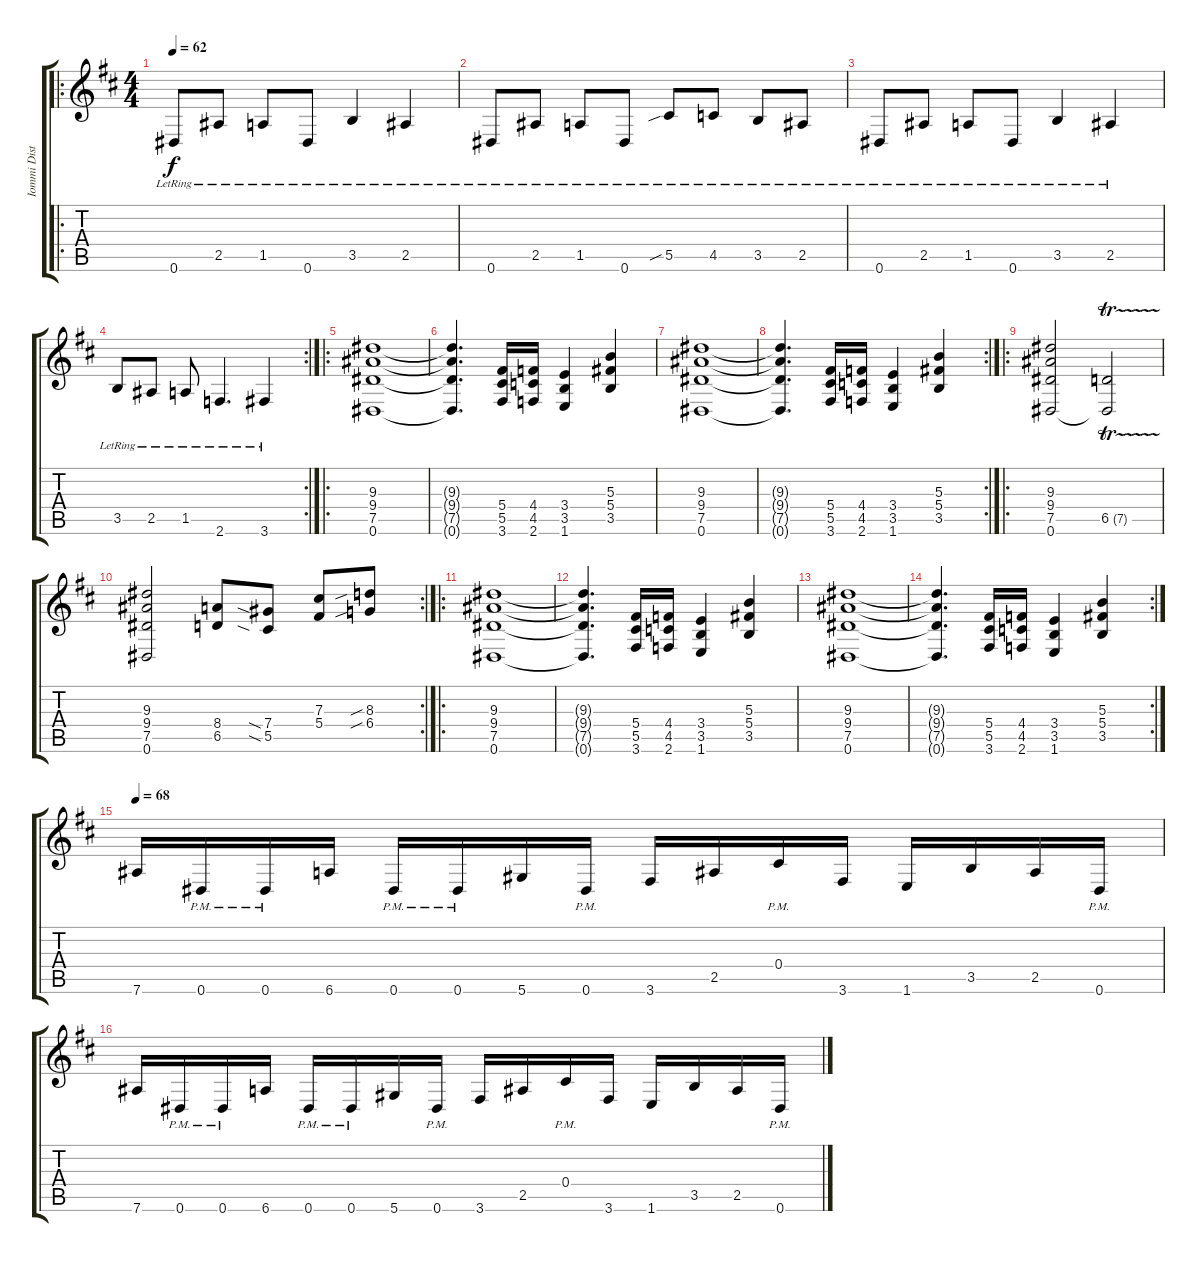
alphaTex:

\track ("Iommi Distortion" "Iommi Dist") {instrument distortionguitar}
\staff {score tabs}
\tuning (Eb4 Bb3 Gb3 Db3 Ab2 Eb2) {hide}
\ro
\ts (4 4)
\tempo 62
\clef g2
\ks d
0.6{lr}.8{dy f instrument distortionguitar} 2.5{lr}.8 1.5{lr}.8 0.6{lr}.8 3.5{lr}.4 2.5{lr}.4 |
0.6{lr}.8 2.5{lr}.8 1.5{lr}.8 0.6{lr}.8 5.5{sib lr}.8 4.5{lr}.8 3.5{lr}.8 2.5{lr}.8 |
0.6{lr}.8 2.5{lr}.8 1.5{lr}.8 0.6{lr}.8 3.5{lr}.4 2.5{lr}.4 |
\rc 2
3.5{lr}.8 2.5{lr}.8 1.5{lr}.8 2.6{lr}.4{d} 3.6{lr}.4 |
\ro
(9.3 9.4 7.5 0.6).1 |
(9.3{t} 9.4{t} 7.5{t} 0.6{t}).4{d} (5.4 5.5 3.6).16 (4.4 4.5 2.6).16 (3.4 3.5 1.6).4 (5.3 5.4 3.5).4 |
(9.3 9.4 7.5 0.6).1 |
\rc 2
(9.3{t} 9.4{t} 7.5{t} 0.6{t}).4{d} (5.4 5.5 3.6).16 (4.4 4.5 2.6).16 (3.4 3.5 1.6).4 (5.3 5.4 3.5).4 |
\ro
(9.3 9.4 7.5 0.6).2 (6.5{tr (7 32)} 0.6{t}).2 |
\rc 2
(9.3 9.4 7.5 0.6).2 (8.4 6.5).8 (7.4{sia} 5.5{sia}).8 (7.3 5.4).8 (8.3{sib} 6.4{sib}).8 |
\ro
(9.3 9.4 7.5 0.6).1 |
(9.3{t} 9.4{t} 7.5{t} 0.6{t}).4{d} (5.4 5.5 3.6).16 (4.4 4.5 2.6).16 (3.4 3.5 1.6).4 (5.3 5.4 3.5).4 |
(9.3 9.4 7.5 0.6).1 |
\rc 2
(9.3{t} 9.4{t} 7.5{t} 0.6{t}).4{d} (5.4 5.5 3.6).16 (4.4 4.5 2.6).16 (3.4 3.5 1.6).4 (5.3 5.4 3.5).4 |
\tempo 68
7.6.16 0.6{pm}.16 0.6{pm}.16 6.6.16 0.6{pm}.16 0.6{pm}.16 5.6.16 0.6{pm}.16 3.6.16 2.5.16 0.4{pm}.16 3.6.16 1.6.16 3.5.16 2.5.16 0.6{pm}.16 |
7.6.16 0.6{pm}.16 0.6{pm}.16 6.6.16 0.6{pm}.16 0.6{pm}.16 5.6.16 0.6{pm}.16 3.6.16 2.5.16 0.4{pm}.16 3.6.16 1.6.16 3.5.16 2.5.16 0.6{pm}.16
